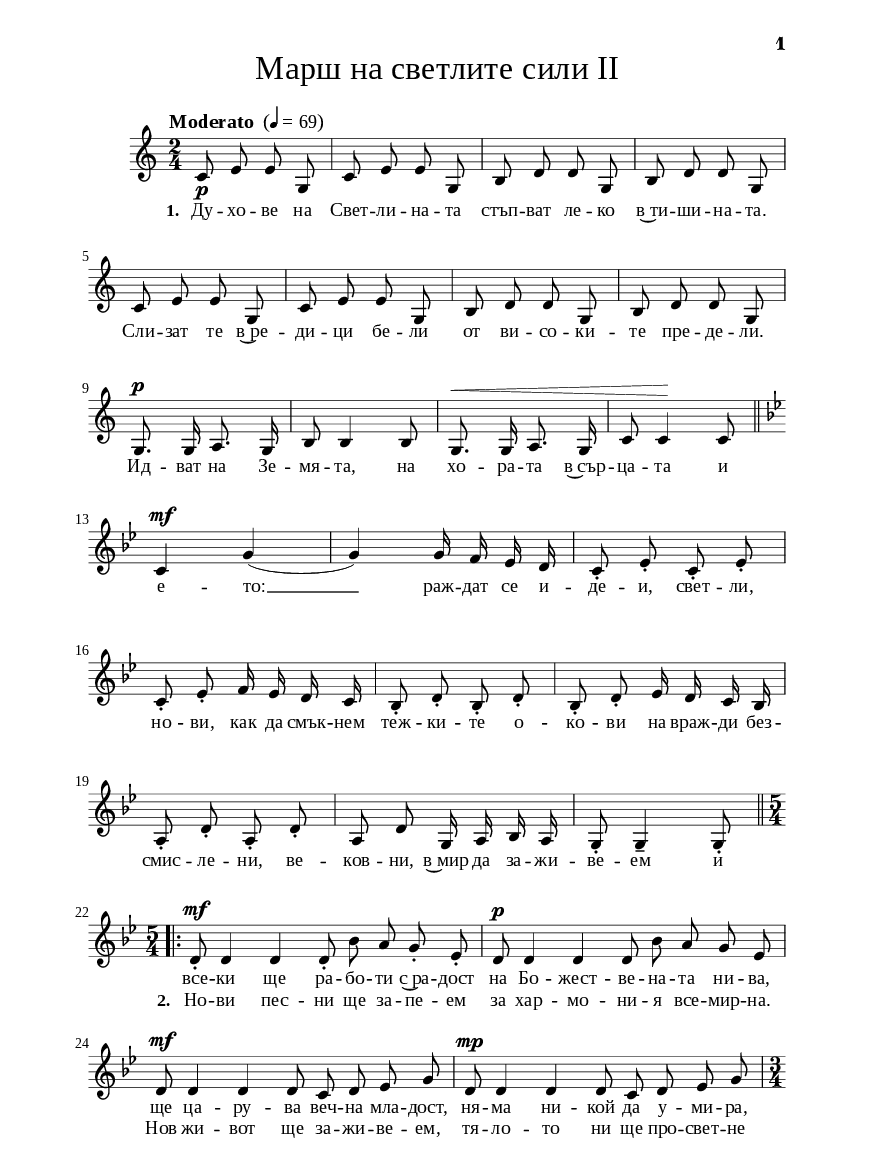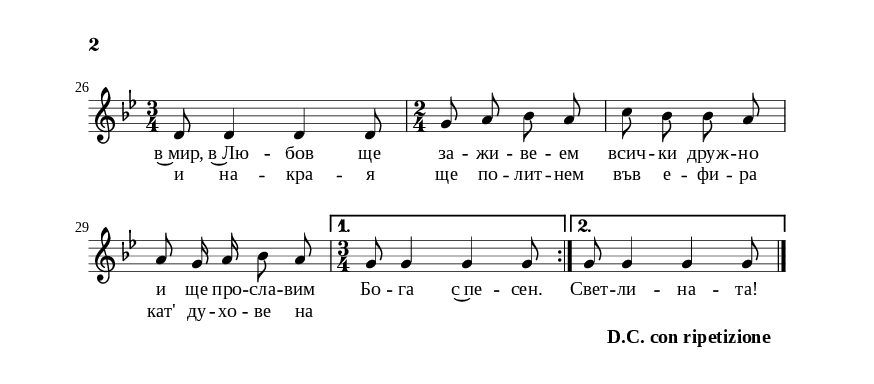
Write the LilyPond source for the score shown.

\version "2.24.4"

% include paper part and global functions
\include "include/globals.ily"

\bookpart {
  \label #'ref254
  \tocItem \markup "Марш на светлите сили II"
  \paper {
    print-all-headers = ##t
    print-page-number = ##t
    print-first-page-number = ##t


    % put page numbers on the top and change the font style.
    oddHeaderMarkup = \markup
    \fill-line {
      ""
      \unless \on-first-page-of-part \fromproperty #'header:instrument
      \if \should-print-page-number \abs-fontsize #7 { \number \fromproperty #'page:page-number-string }
    }
    %% evenHeaderMarkup would inherit the value of
    %% oddHeaderMarkup if it were not defined here
    evenHeaderMarkup = \markup
    \fill-line {
      \if \should-print-page-number \abs-fontsize #7 { \number \fromproperty #'page:page-number-string }
      \unless \on-first-page-of-part \fromproperty #'header:instrument
      ""
    }

    oddFooterMarkup = \markup ""

    evenFooterMarkup = ""
    left-margin = 1.5\cm
    right-margin = 1.5\cm
    top-margin = 1\cm
    bottom-margin = 1.2\cm
    ragged-bottom = ##t % do not spread the staves to fill the whole vertical space
    top-markup-spacing.basic-distance = 0\mm % margin between page number and system for the first page
    top-system-spacing.basic-distance = 10\mm % margin between page number and system for the other pages

    % change distance between staves
    system-system-spacing =
    #'((basic-distance . 18)
       (minimum-distance . 6)
       (padding . 1)
       (stretchability . 12))
  }
  \score {
    \include "include/score-layout.ily"

    \new Voice \relative c' {
      \clef treble
      \key c \major
      \time 2/4
      \tempoFunc "Moderato " 4 "69"

      \autoBeamOff


      c8 \p e e g, | c8 e e g, | b d d g, | b d d g, | \break

      c8 e e g, |c8 e e g, | b d d g, |  b d d g, | \break

      g8.^\p g16 a8. g16 | b8 b4 b8 | g8.^\< g16 a8. g16 |  c8 c4  \! c8 | \bar "||" \break

      \key g \minor  c4^\mf  g'4 (g4) g16 f es d |  c8\staccato es\staccato c\staccato es\staccato |\break

      c\staccato es\staccato f16 es d c | bes8\staccato d\staccato bes\staccato d\staccato | bes\staccato d\staccato es16 d c bes | a8\staccato d\staccato a\staccato d\staccato | a d g,16 a bes a | g8\staccato g4-- g8\staccato | \break

      \bar ".|:-||"  \repeat volta 2 {

        \time 5/4 d'8\staccato^\mf d4 d4 d8\staccato bes'8 a g\staccato es\staccato |

        d8^\p  d4 d4 d8 bes'8 a8 g es | \break

        d8^\mf  d4  d4 d8 c d es g |

        d^\mp  d4 d4 d8 c8 d8 es g |

        \time 3/4 d8 d4 d4 d8 | \time 2/4 g8 a bes a |c bes bes a | \break

        a g16 a bes8 a8 |
        \time 3/4
      }

      \alternative {
        { g8 g4 g4 g8}
        { g8 g4 g4 g8\bar "|." }
      }


    }

    \addlyrics {
      \set stanza = "1. " Ду -- хо -- ве на Свет -- ли -- на -- та стъп -- ват ле -- ко в~ти -- ши -- на -- та.

      Сли --  зат те в~ре -- ди -- ци бе -- ли от ви -- со -- ки -- те пре -- де -- ли.

      Ид  -- ват на Зе -- мя -- та, на хо -- ра -- та в~сър -- ца -- та

      и е -- то: __ раж -- дат се и -- де -- и, свет --  ли, но -- ви,

      как да смък -- нем теж -- ки -- те о -- ко -- ви на

      враж -- ди без -- смис -- ле -- ни, ве -- ков -- ни, в~мир да за -- жи -- ве -- ем



      и все -- ки ще ра -- бо -- ти с~ра -- дост на Бо -- жест -- ве -- на -- та ни -- ва,

      ще ца -- ру -- ва веч -- на мла -- дост, ня -- ма ни -- кой да у -- ми -- ра,

      в~мир, в~Лю -- бов ще за -- жи -- ве -- ем

      всич -- ки друж -- но и ще про -- сла -- вим Бо -- га с~пе -- сен. Свет -- ли -- на -- та!

    }

    \addlyrics {
      " " " " " " " " " " " " " " " "

      " " " " " " " " " " " " " " " "

      " " " " " " " " " " " " " " " " " "

      " " " " " " " " " " " " " " " " " " " " " " " " " " " "

      " " " " " " " " " " " " " " " " " "    " " " " " " " " " " " " " " " " " " " " " " " " " " " "

      " " " " " " " " " " " " " " " " " "    " " " " " " " " " " " " " " " " " " " " " " " " " " " "

      \set stanza = "2. " Но   -- ви пес -- ни ще за -- пе -- ем за хар -- мо -- ни -- я все -- мир -- на.

      Нов жи -- вот ще за -- жи -- ве -- ем, тя -- ло -- то ни ще про -- свет -- не

      и на -- кра -- я ще по -- лит -- нем във е -- фи -- ра кат' ду -- хо -- ве на


      " " " " " " " " " " " " " " " " " "

      " " " " " " " " " " " " " " " " " "
    }

    \header {
      title = \titleFunc #'ref_desc_20 "Марш на светлите сили II" "Marš na svetlite sili II"
    }

    \midi{}

  } % score

  \markup \dc-one "D.C. con ripetizione"



} % bookpart

% Più mosso
%
